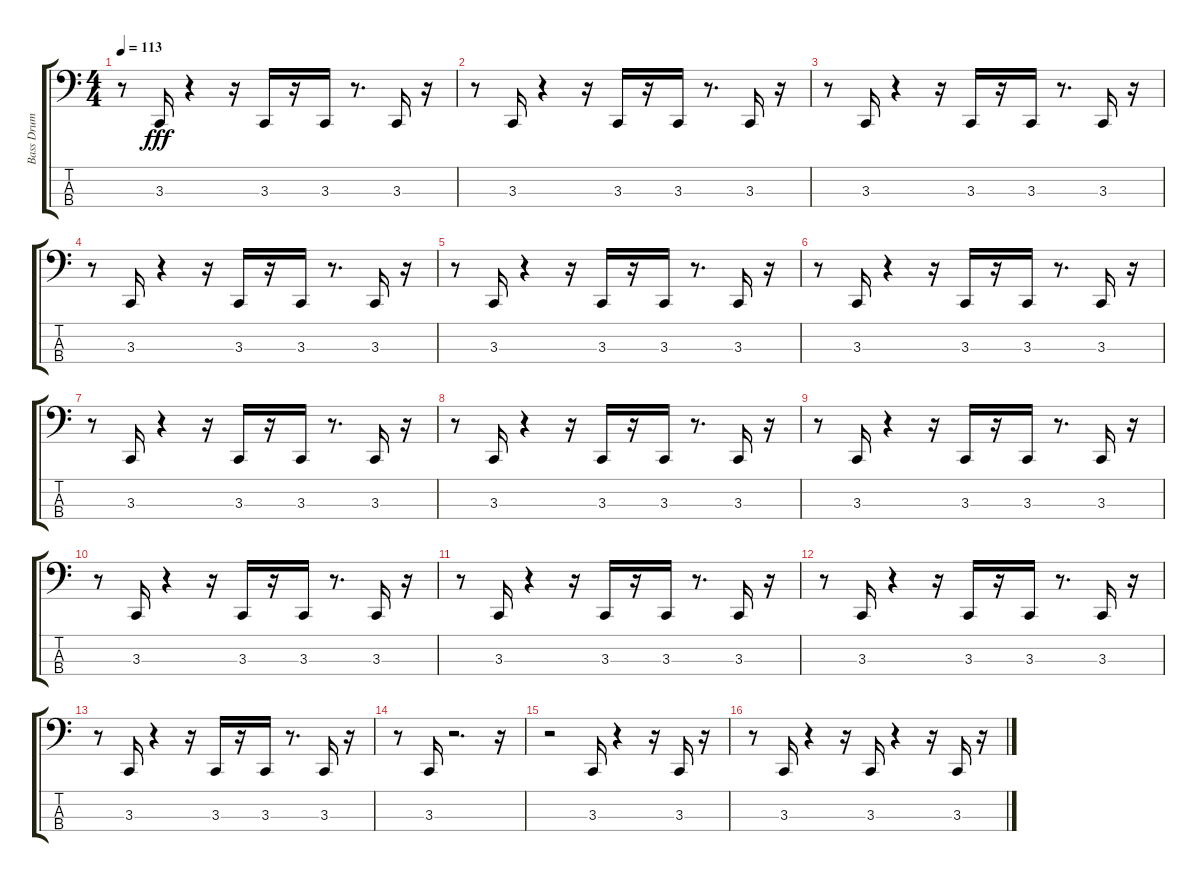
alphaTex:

\track ("Bass Drum" "Bass Drum") {instrument acousticgrandpiano}
\staff {score tabs}
\tuning (G2 D2 A1 E1) {hide}
\ts (4 4)
\tempo 113
\clef f4
\ks c
r.8{dy fff} 3.3.16 r.4 r.16 3.3.16 r.16 3.3.16 r.8{d} 3.3.16 r.16 |
r.8 3.3.16 r.4 r.16 3.3.16 r.16 3.3.16 r.8{d} 3.3.16 r.16 |
r.8 3.3.16 r.4 r.16 3.3.16 r.16 3.3.16 r.8{d} 3.3.16 r.16 |
r.8 3.3.16 r.4 r.16 3.3.16 r.16 3.3.16 r.8{d} 3.3.16 r.16 |
r.8 3.3.16 r.4 r.16 3.3.16 r.16 3.3.16 r.8{d} 3.3.16 r.16 |
r.8 3.3.16 r.4 r.16 3.3.16 r.16 3.3.16 r.8{d} 3.3.16 r.16 |
r.8 3.3.16 r.4 r.16 3.3.16 r.16 3.3.16 r.8{d} 3.3.16 r.16 |
r.8 3.3.16 r.4 r.16 3.3.16 r.16 3.3.16 r.8{d} 3.3.16 r.16 |
r.8 3.3.16 r.4 r.16 3.3.16 r.16 3.3.16 r.8{d} 3.3.16 r.16 |
r.8 3.3.16 r.4 r.16 3.3.16 r.16 3.3.16 r.8{d} 3.3.16 r.16 |
r.8 3.3.16 r.4 r.16 3.3.16 r.16 3.3.16 r.8{d} 3.3.16 r.16 |
r.8 3.3.16 r.4 r.16 3.3.16 r.16 3.3.16 r.8{d} 3.3.16 r.16 |
r.8 3.3.16 r.4 r.16 3.3.16 r.16 3.3.16 r.8{d} 3.3.16 r.16 |
r.8 3.3.16 r.2{d} r.16 |
r.2 3.3.16 r.4 r.16 3.3.16 r.16 |
r.8 3.3.16 r.4 r.16 3.3.16 r.4 r.16 3.3.16 r.16
